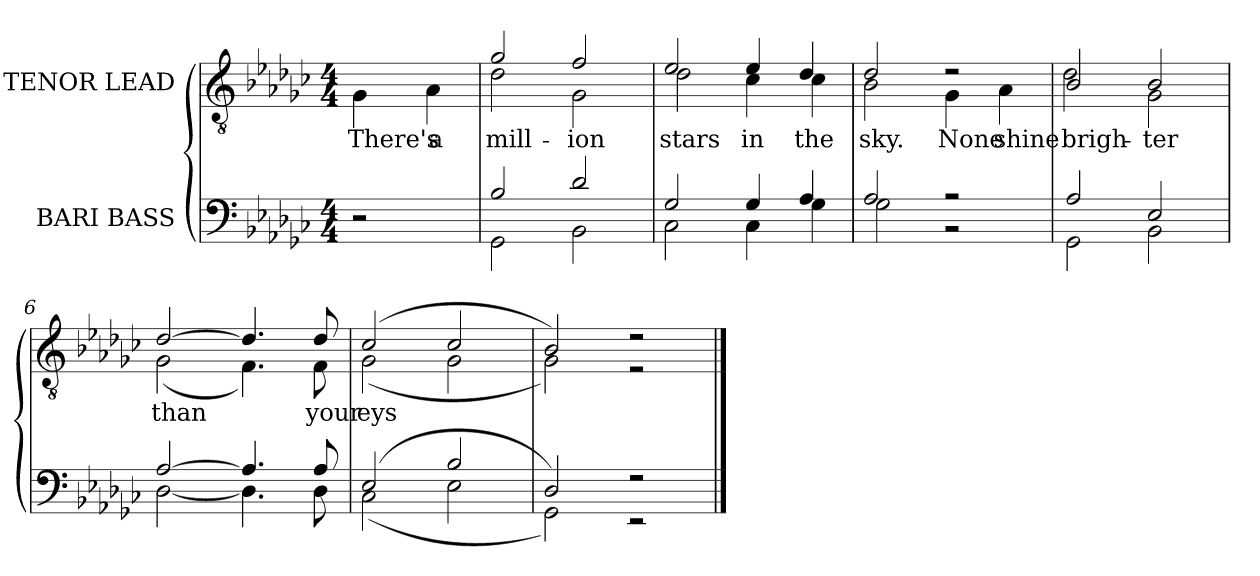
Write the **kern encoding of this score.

**kern	**kern	**text
*part2	*part1	*part1
*staff2	*staff1	*staff1
*I"BARI BASS	*I"TENOR LEAD	*
*clefF4	*clefGv2	*
*k[b-e-a-d-g-c-]	*k[b-e-a-d-g-c-]	*
*M4/4	*M4/4	*
=1	=1	=1
*	*^	*
!	!	!	!LO:LY:b
2r	2ryy	4G-\	There's
!	!	!	!LO:LY:b
.	.	4A-\	a
=2	=2	=2	=2
*^	*	*	*
!	!	!	!	!LO:LY:b
2B-/	2GG-\	2g-/	2d-\	mill-
!	!	!	!	!LO:LY:b
2d-/	2BB-\	2f/	2G-\	-ion
=3	=3	=3	=3	=3
!	!	!	!	!LO:LY:b
2G-/	2C-\	2e-/	2d-\	stars
!	!	!	!	!LO:LY:b
4G-/	4C-\	4e-/	4c-\	in
!	!	!	!	!LO:LY:b
4A-/	4G-\	4d-/	4c-\	the
=4	=4	=4	=4	=4
!	!	!	!	!LO:LY:b
2A-/	2G-\	2d-/	2B-\	sky.
!	!	!	!	!LO:LY:b
2r	2r	2r	4G-\	None
!	!	!	!	!LO:LY:b
.	.	.	4A-\	shine
=5	=5	=5	=5	=5
!	!	!	!	!LO:LY:b
2A-/	2GG-\	2B-/	2d-\	brigh-
!	!	!	!	!LO:LY:b
2E-/	2BB-\	2B-/	2G-\	-ter
=6	=6	=6	=6	=6
!	!	!	!	!LO:LY:b
[2A-/	[2D-\	[2d-/	(2G-\	than
4.A-/]	4.D-\]	4.d-/]	4.F\)	.
!	!	!	!	!LO:LY:b
8A-/	8D-\	8d-/	8F\	your
!!LO:LB:g=z	!!
=7	=7	=7	=7	=7
!	!	!	!	!LO:LY:b
(2E-/	(2C-\	(2c-/	(2G-\	eys
2B-/	2E-\	2c-/	2G-\	.
=8	=8	=8	=8	=8
2D-/)	2GG-\)	2B-/)	2G-\)	.
2r	2r	2r	2r	.
*v	*v	*	*	*
*	*v	*v	*
==	==	==
*-	*-	*-
